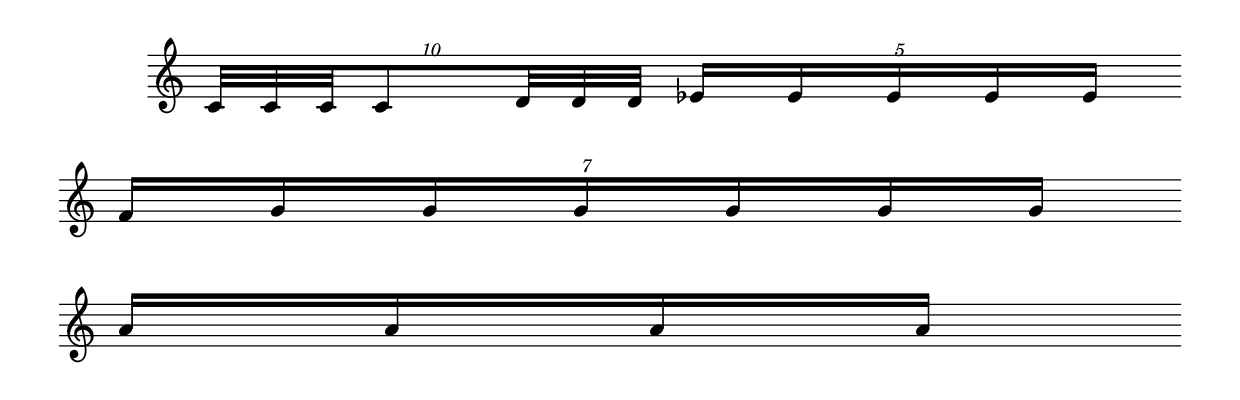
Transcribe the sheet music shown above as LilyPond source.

#(ly:set-option 'midi-extension "mid")
\version "2.12.3"
\include "english.ly"
\header{ 
}
%{
SSSS---RRR ggggg

mPPPPPP

DDDD
%}
melody = {
\once \override Staff.TimeSignature #'stencil = ##f
\clef treble
\key c 
\major
\cadenzaOn
  \times 8/10{ c'32[ c'32 c'32 c'8 d'32 d'32 d'32] }  \times 4/5{ ef'16[ ef'16 ef'16 ef'16 ef'16] }  \bar "" \break 
  \times 4/7{ f'16[ g'16 g'16 g'16 g'16 g'16 g'16] }  \bar "" \break 
  a'16[ a'16 a'16 a'16] \bar "" \break 
 }
text = \lyricmode {
                       
}
\score{

<<
\new Voice = "one" {
\melody
}
\new Lyrics \lyricsto "one" \text
>>
\layout {
\context {
\Score
}
}
\midi {
\context {
\Score
tempoWholesPerMinute = #(ly:make-moment 200 4)
}
}
}